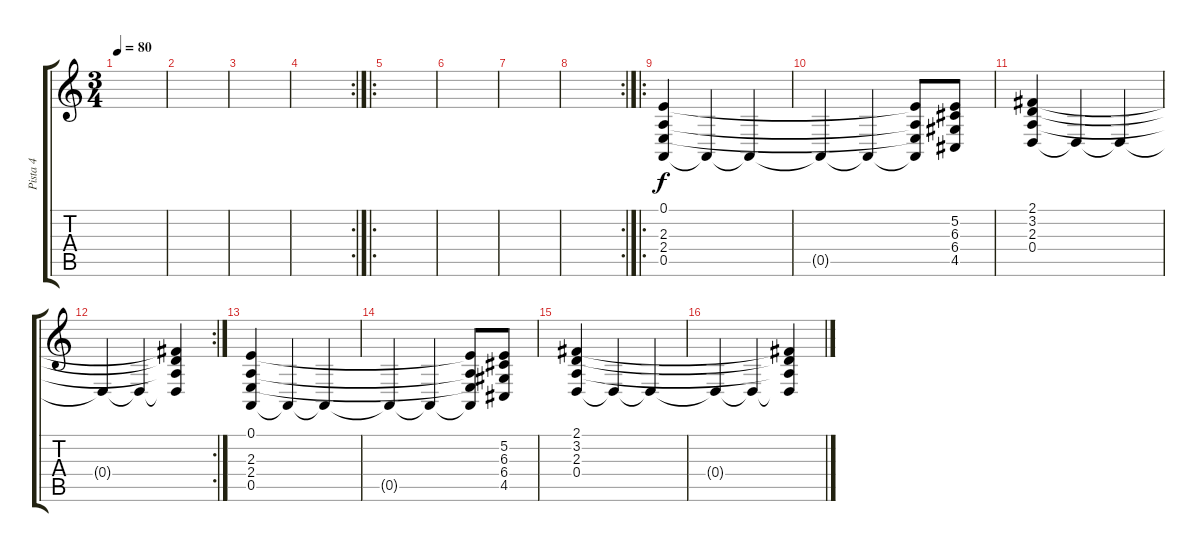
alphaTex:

\track ("Pista 4" "Pista 4") {instrument synthstrings2}
\staff {score tabs}
\tuning (E4 B3 G3 D3 A2 E2) {hide}
\ts (3 4)
\tempo 80
\clef g2
\ks c
|
|
|
\rc 2
|
\ro
|
|
|
\rc 2
|
\ro
(0.1 2.3 2.4 0.5).4 0.5{t}.4 0.5{t}.4 |
0.5{t}.4 0.5{t}.4 (0.1{t} 2.3{t} 2.4{t} 0.5{t}).8 (5.2 6.3 6.4 4.5).8 |
(2.1 3.2 2.3 0.4).4 0.4{t}.4 0.4{t}.4 |
\rc 2
0.4{t}.4 0.4{t}.4 (2.1{t} 3.2{t} 2.3{t} 0.4{t}).4 |
(0.1 2.3 2.4 0.5).4 0.5{t}.4 0.5{t}.4 |
0.5{t}.4 0.5{t}.4 (0.1{t} 2.3{t} 2.4{t} 0.5{t}).8 (5.2 6.3 6.4 4.5).8 |
(2.1 3.2 2.3 0.4).4 0.4{t}.4 0.4{t}.4 |
0.4{t}.4 0.4{t}.4 (2.1{t} 3.2{t} 2.3{t} 0.4{t}).4
